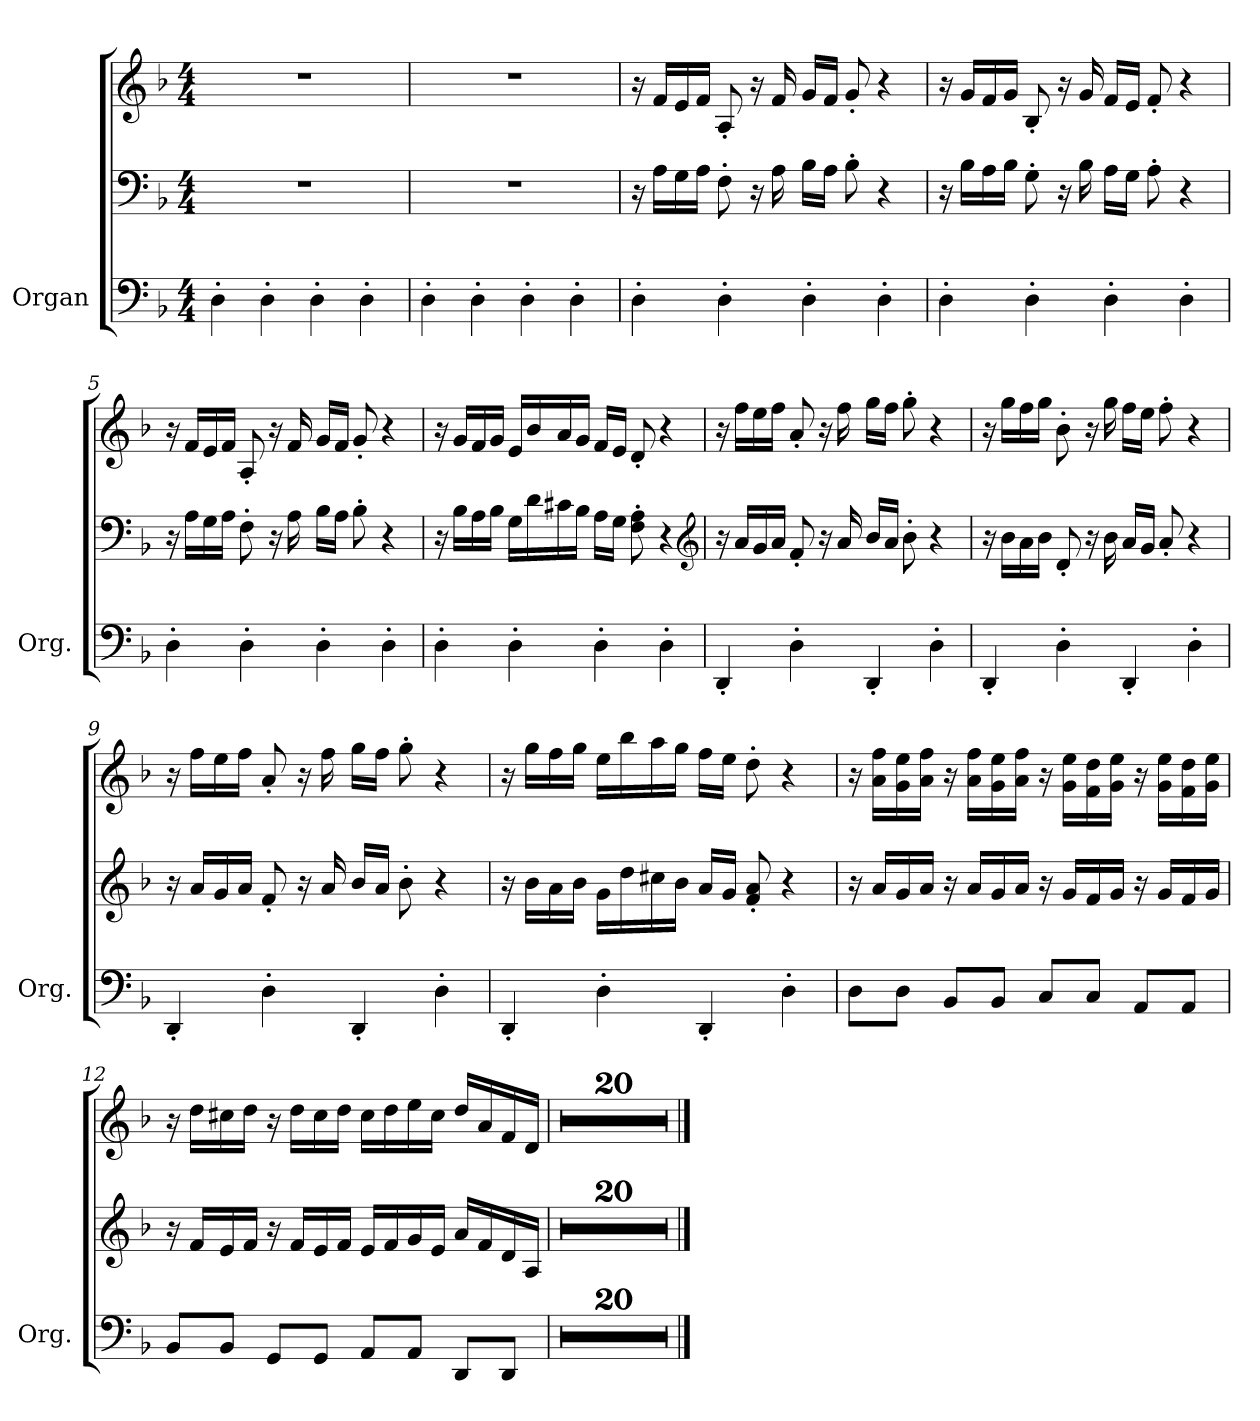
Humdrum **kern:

**kern	**kern	**kern
*part1	*part1	*part1
*staff3	*staff2	*staff1
*I"Organ	*	*
*I'Org.	*	*
*clefF4	*clefF4	*clefG2
*k[b-]	*k[b-]	*k[b-]
*F:	*F:	*F:
*M4/4	*M4/4	*M4/4
=1	=1	=1
4D'\	1r	1r
4D'\	.	.
4D'\	.	.
4D'\	.	.
=2	=2	=2
4D'\	1r	1r
4D'\	.	.
4D'\	.	.
4D'\	.	.
=3	=3	=3
4D'\	16r	16r
.	16A\LL	16f/LL
.	16G\	16e/
.	16A\JJ	16f/JJ
4D'\	8F'\	8A'/
.	16r	16r
.	16A\	16f/
4D'\	16B-\LL	16g/LL
.	16A\JJ	16f/JJ
.	8B-'\	8g'/
4D'\	4r	4r
=4	=4	=4
4D'\	16r	16r
.	16B-\LL	16g/LL
.	16A\	16f/
.	16B-\JJ	16g/JJ
4D'\	8G'\	8B-'/
.	16r	16r
.	16B-\	16g/
4D'\	16A\LL	16f/LL
.	16G\JJ	16e/JJ
.	8A'\	8f'/
4D'\	4r	4r
!!LO:LB:g=z
=5	=5	=5
4D'\	16r	16r
.	16A\LL	16f/LL
.	16G\	16e/
.	16A\JJ	16f/JJ
4D'\	8F'\	8A'/
.	16r	16r
.	16A\	16f/
4D'\	16B-\LL	16g/LL
.	16A\JJ	16f/JJ
.	8B-'\	8g'/
4D'\	4r	4r
=6	=6	=6
4D'\	16r	16r
.	16B-\LL	16g/LL
.	16A\	16f/
.	16B-\JJ	16g/JJ
4D'\	16G\LL	16e/LL
.	16d\	16b-/
.	16c#X\	16a/
.	16B-\JJ	16g/JJ
4D'\	16A\LL	16f/LL
.	16G\JJ	16e/JJ
.	8F\' 8A\'	8d'/
4D'\	4r	4r
*	*clefG2	*
=7	=7	=7
4DD'/	16r	16r
.	16a/LL	16ff\LL
.	16g/	16ee\
.	16a/JJ	16ff\JJ
4D'\	8f'/	8a'/
.	16r	16r
.	16a/	16ff\
4DD'/	16b-/LL	16gg\LL
.	16a/JJ	16ff\JJ
.	8b-'\	8gg'\
4D'\	4r	4r
!!LO:LB:g=z
=8	=8	=8
4DD'/	16r	16r
.	16b-\LL	16gg\LL
.	16a\	16ff\
.	16b-\JJ	16gg\JJ
4D'\	8d'/	8b-'\
.	16r	16r
.	16b-\	16gg\
4DD'/	16a/LL	16ff\LL
.	16g/JJ	16ee\JJ
.	8a'/	8ff'\
4D'\	4r	4r
=9	=9	=9
4DD'/	16r	16r
.	16a/LL	16ff\LL
.	16g/	16ee\
.	16a/JJ	16ff\JJ
4D'\	8f'/	8a'/
.	16r	16r
.	16a/	16ff\
4DD'/	16b-/LL	16gg\LL
.	16a/JJ	16ff\JJ
.	8b-'\	8gg'\
4D'\	4r	4r
=10	=10	=10
4DD'/	16r	16r
.	16b-\LL	16gg\LL
.	16a\	16ff\
.	16b-\JJ	16gg\JJ
4D'\	16g\LL	16ee\LL
.	16dd\	16bb-\
.	16cc#X\	16aa\
.	16b-\JJ	16gg\JJ
4DD'/	16a/LL	16ff\LL
.	16g/JJ	16ee\JJ
.	8f/' 8a/'	8dd'\
4D'\	4r	4r
!!LO:PB:g=z
=11	=11	=11
8D\L	16r	16r
.	16a/LL	16a\ 16ff\LL
8D\J	16g/	16g\ 16ee\
.	16a/JJ	16a\ 16ff\JJ
8BB-/L	16r	16r
.	16a/LL	16a\ 16ff\LL
8BB-/J	16g/	16g\ 16ee\
.	16a/JJ	16a\ 16ff\JJ
8C/L	16r	16r
.	16g/LL	16g\ 16ee\LL
8C/J	16f/	16f\ 16dd\
.	16g/JJ	16g\ 16ee\JJ
8AA/L	16r	16r
.	16g/LL	16g\ 16ee\LL
8AA/J	16f/	16f\ 16dd\
.	16g/JJ	16g\ 16ee\JJ
=12	=12	=12
8BB-/L	16r	16r
.	16f/LL	16dd\LL
8BB-/J	16e/	16cc#X\
.	16f/JJ	16dd\JJ
8GG/L	16r	16r
.	16f/LL	16dd\LL
8GG/J	16e/	16cc#\
.	16f/JJ	16dd\JJ
8AA/L	16e/LL	16cc#\LL
.	16f/	16dd\
8AA/J	16g/	16ee\
.	16e/JJ	16cc#\JJ
8DD/L	16a/LL	16dd/LL
.	16f/	16a/
8DD/J	16d/	16f/
.	16A/JJ	16d/JJ
=13	=13	=13
1r	1r	1r
=14	=14	=14
1r	1r	1r
=15	=15	=15
1r	1r	1r
=16	=16	=16
1r	1r	1r
!!LO:LB:g=z
=17	=17	=17
1r	1r	1r
=18	=18	=18
1r	1r	1r
=19	=19	=19
1r	1r	1r
=20	=20	=20
1r	1r	1r
=21	=21	=21
1r	1r	1r
=22	=22	=22
1r	1r	1r
=23	=23	=23
1r	1r	1r
=24	=24	=24
1r	1r	1r
=25	=25	=25
1r	1r	1r
=26	=26	=26
1r	1r	1r
=27	=27	=27
1r	1r	1r
=28	=28	=28
1r	1r	1r
=29	=29	=29
1r	1r	1r
=30	=30	=30
1r	1r	1r
=31	=31	=31
1r	1r	1r
=32	=32	=32
1r	1r	1r
==	==	==
*-	*-	*-
